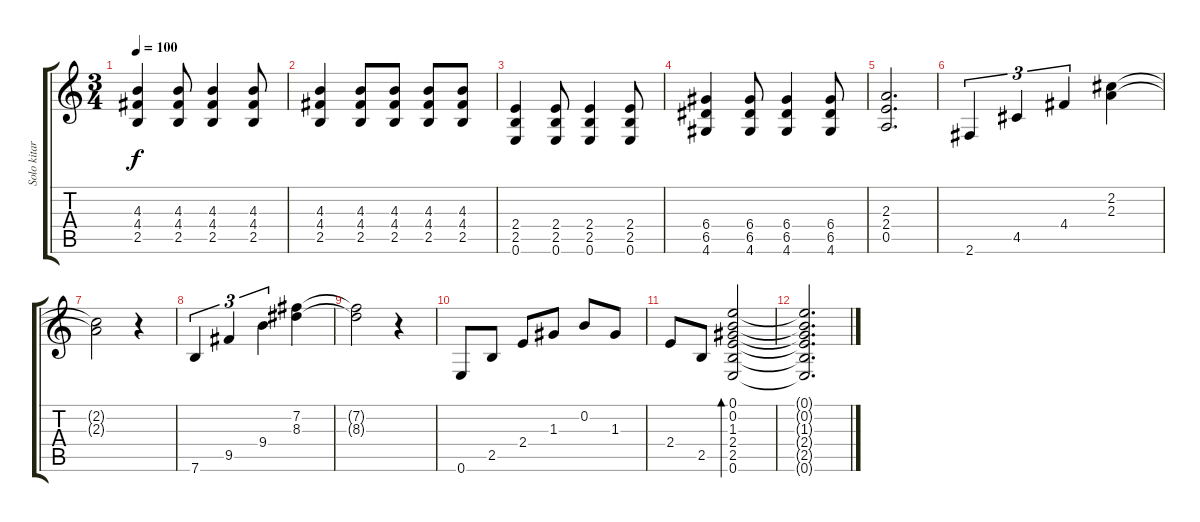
\track ("Solo kitara" "Solo kitar") {instrument electricguitarclean}
\staff {score tabs}
\tuning (E4 B3 G3 D3 A2 E2) {hide}
\ts (3 4)
\tempo 100
\clef g2
\ks c
(4.3 4.4 2.5).4{dy f} (4.3 4.4 2.5).8 (4.3 4.4 2.5).4 (4.3 4.4 2.5).8 |
(4.3 4.4 2.5).4 (4.3 4.4 2.5).8 (4.3 4.4 2.5).8 (4.3 4.4 2.5).8 (4.3 4.4 2.5).8 |
(2.4 2.5 0.6).4 (2.4 2.5 0.6).8 (2.4 2.5 0.6).4 (2.4 2.5 0.6).8 |
(6.4 6.5 4.6).4 (6.4 6.5 4.6).8 (6.4 6.5 4.6).4 (6.4 6.5 4.6).8 |
(2.3 2.4 0.5).2{d} |
2.6.4{tu (3 2) instrument electricguitarclean} 4.5.4{tu (3 2)} 4.4.4{tu (3 2)} (2.2 2.3).4 |
(2.2{t} 2.3{t}).2 r.4 |
7.6.4{tu (3 2)} 9.5.4{tu (3 2)} 9.4.4{tu (3 2)} (7.2 8.3).4 |
(7.2{t} 8.3{t}).2 r.4 |
0.6.8 2.5.8 2.4.8 1.3.8 0.2.8 1.3.8 |
2.4.8 2.5.8 (0.1 0.2 1.3 2.4 2.5 0.6).2{bd 480} |
(0.1{t} 0.2{t} 1.3{t} 2.4{t} 2.5{t} 0.6{t}).2{d}
